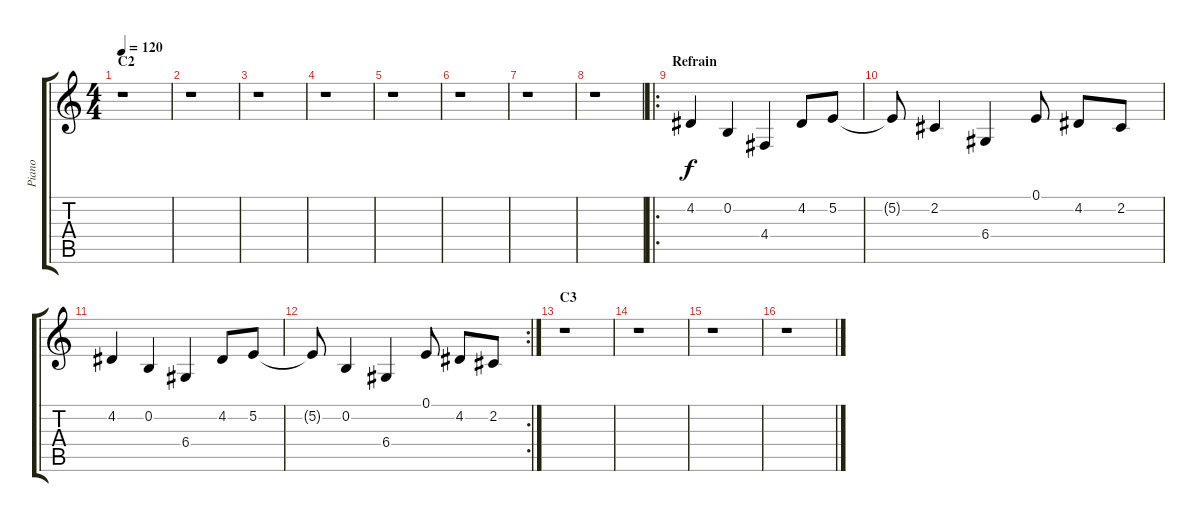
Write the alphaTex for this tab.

\track ("Piano" "Piano") {instrument brightacousticpiano}
\staff {score tabs}
\tuning (E4 B3 G3 D3 A2 E2) {hide}
\ts (4 4)
\section ("" "C2")
\tempo 120
\clef g2
\ks c
r.1{dy f} |
r.1 |
r.1 |
r.1 |
r.1 |
r.1 |
r.1 |
r.1 |
\ro
\section ("" "Refrain")
4.2.4 0.2.4 4.4.4 4.2.8 5.2.8 |
5.2{t}.8 2.2.4 6.4.4 0.1.8 4.2.8 2.2.8 |
4.2.4 0.2.4 6.4.4 4.2.8 5.2.8 |
\rc 2
5.2{t}.8 0.2.4 6.4.4 0.1.8 4.2.8 2.2.8 |
\section ("" "C3")
r.1 |
r.1 |
r.1 |
r.1
